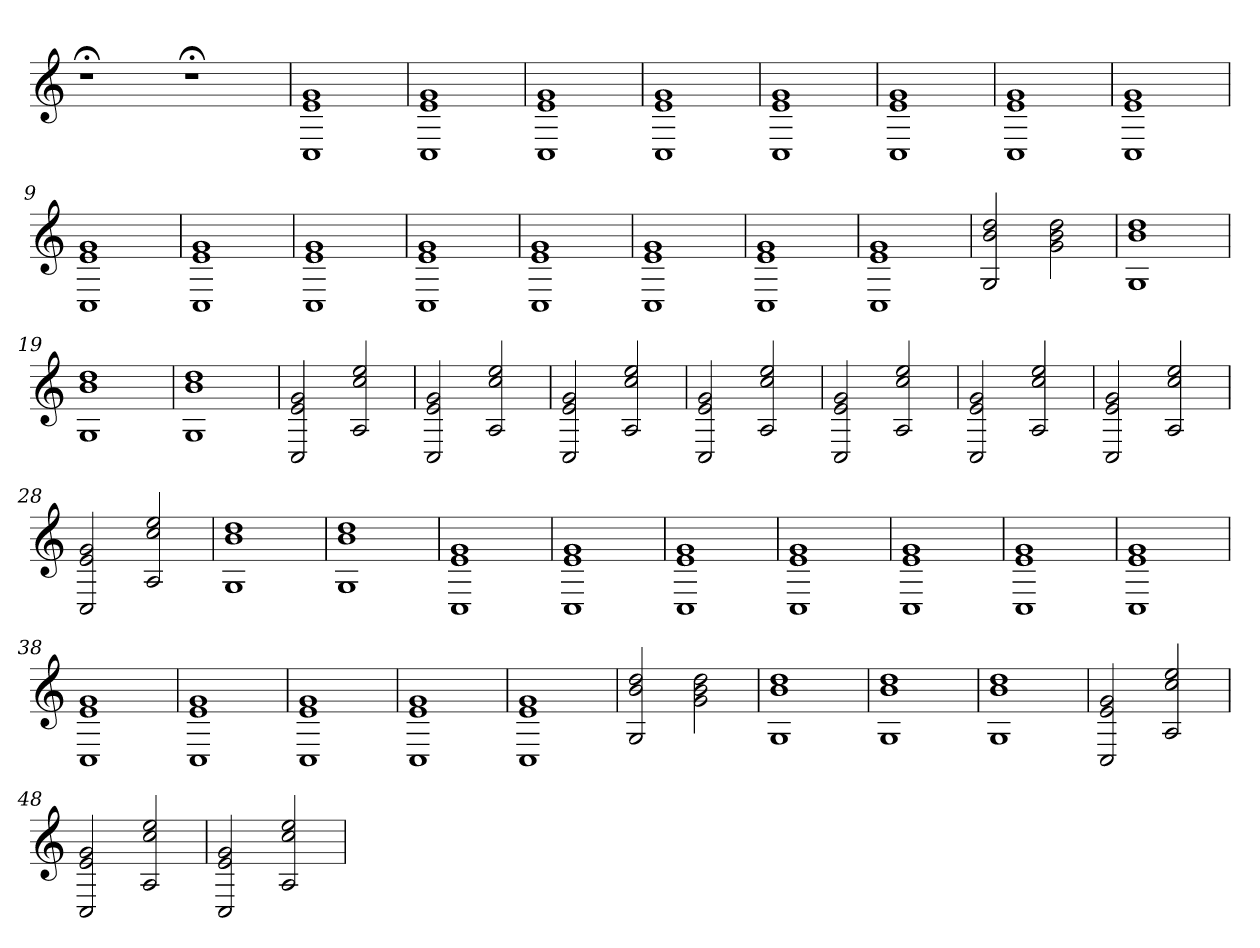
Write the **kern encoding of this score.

**kern
*part1
*staff1
=
1r;<
1r;<
=1
1C 1e 1g
=2
1C 1e 1g
=3
1C 1e 1g
=4
1C 1e 1g
=5
1C 1e 1g
=6
1C 1e 1g
=7
1C 1e 1g
=8
1C 1e 1g
=9
1C 1e 1g
=10
1C 1e 1g
=11
1C 1e 1g
=12
1C 1e 1g
=13
1C 1e 1g
=14
1C 1e 1g
=15
1C 1e 1g
=16
1C 1e 1g
=17
2G 2b 2dd
2g 2b 2dd
=18
1G 1b 1dd
=19
1G 1b 1dd
=20
1G 1b 1dd
=21
2C 2e 2g
2A 2cc 2ee
=22
2C 2e 2g
2A 2cc 2ee
=23
2C 2e 2g
2A 2cc 2ee
=24
2C 2e 2g
2A 2cc 2ee
=25
2C 2e 2g
2A 2cc 2ee
=26
2C 2e 2g
2A 2cc 2ee
=27
2C 2e 2g
2A 2cc 2ee
=28
2C 2e 2g
2A 2cc 2ee
=29
1G 1b 1dd
=30
1G 1b 1dd
=31
1C 1e 1g
=32
1C 1e 1g
=33
1C 1e 1g
=34
1C 1e 1g
=35
1C 1e 1g
=36
1C 1e 1g
=37
1C 1e 1g
=38
1C 1e 1g
=39
1C 1e 1g
=40
1C 1e 1g
=41
1C 1e 1g
=42
1C 1e 1g
=43
2G 2b 2dd
2g 2b 2dd
=44
1G 1b 1dd
=45
1G 1b 1dd
=46
1G 1b 1dd
=47
2C 2e 2g
2A 2cc 2ee
=48
2C 2e 2g
2A 2cc 2ee
=49
2C 2e 2g
2A 2cc 2ee
=
*-
